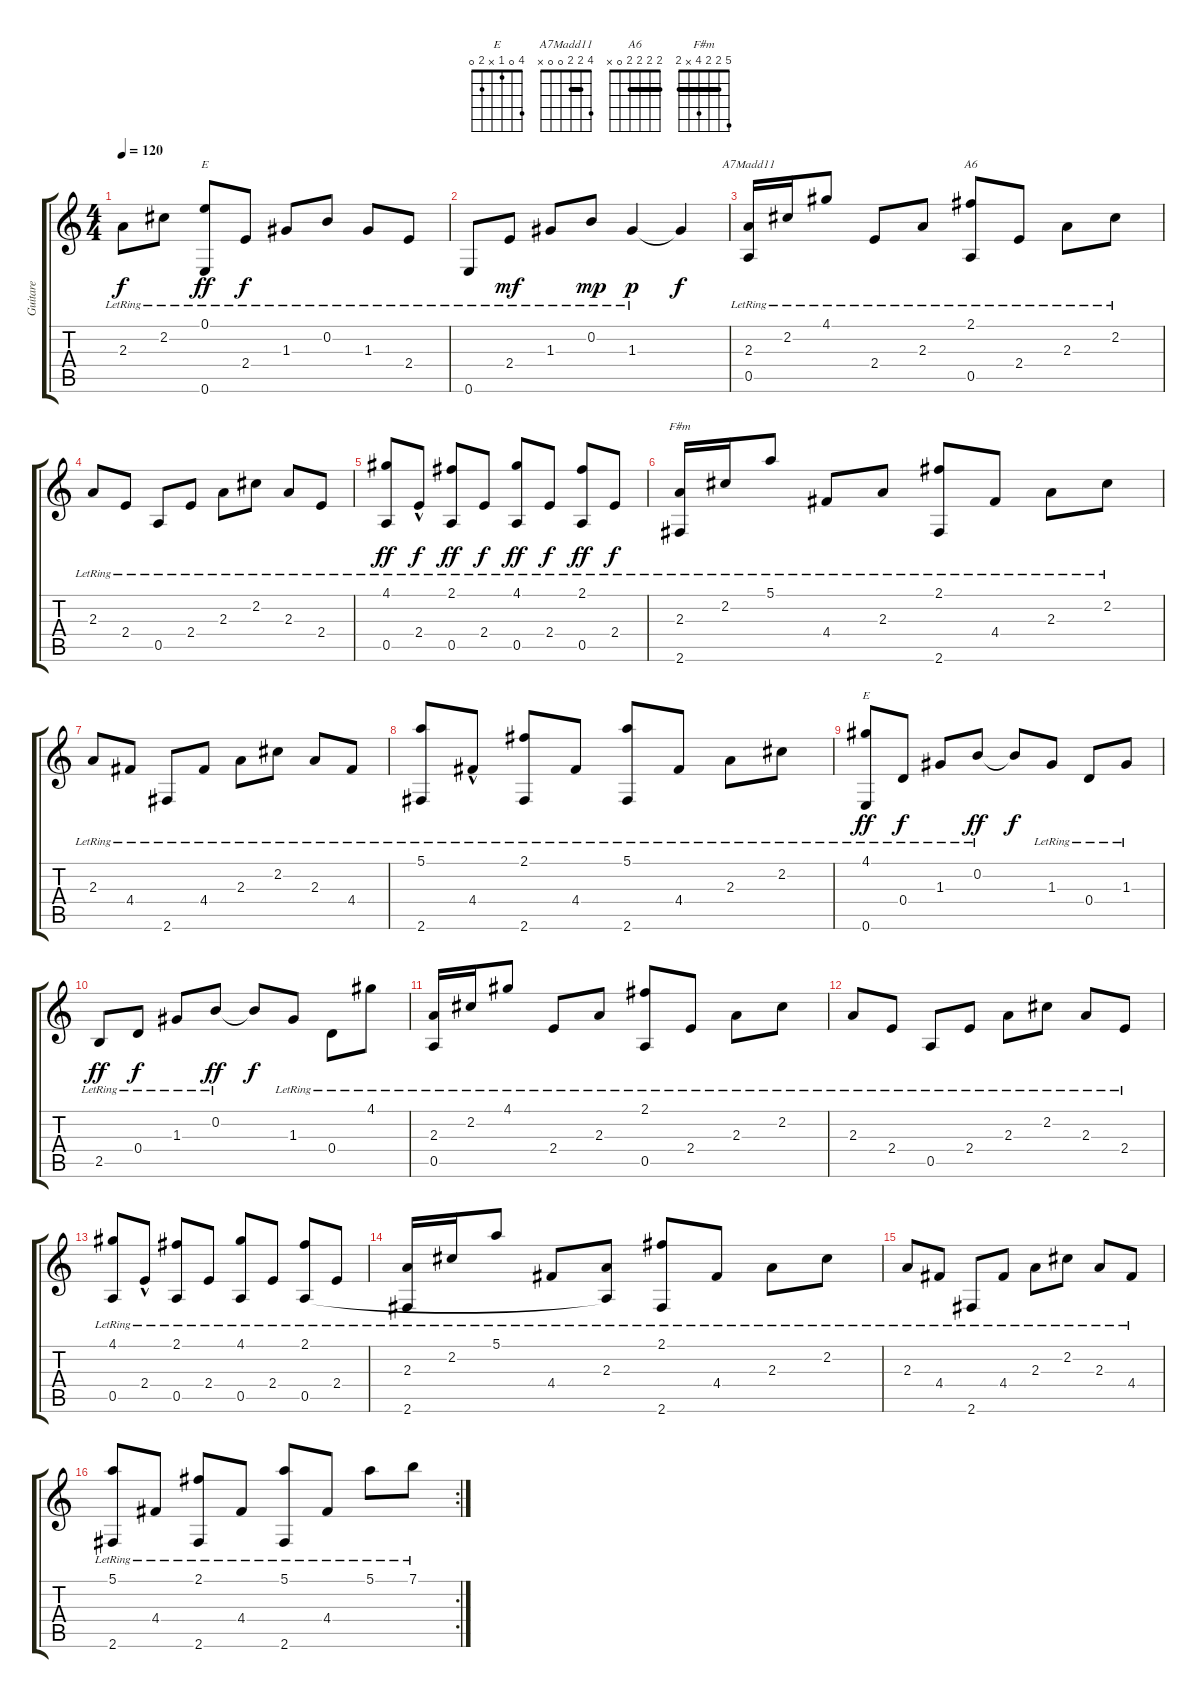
\track ("Guitare" "Guitare") {instrument acousticguitarnylon}
\staff {score tabs}
\tuning (E4 B3 G3 D3 A2 E2) {hide}
\chord ("E" 0 0 1 2 2 0)
\chord ("A7Madd11" 4 2 2 0 0 x) {barre 2}
\chord ("A6" 2 2 2 2 0 x) {barre 2}
\chord ("F#m" 5 2 2 4 x 2) {barre 2}
\chord ("E" 4 0 1 x 2 0)
\ts (4 4)
\tempo 120
\clef g2
\ks c
2.3{lr}.8{dy f} 2.2{lr}.8 (0.1{lr} 0.6{lr}).8{ch "E" dy ff} 2.4{lr}.8{dy f} 1.3{lr}.8 0.2{lr}.8 1.3{lr}.8 2.4{lr}.8 |
0.6{lr}.8 2.4{lr}.8{dy mf} 1.3{lr}.8 0.2{lr}.8{dy mp} 1.3{lr}.4{dy p} 1.3{t}.4{dy f} |
(2.3{lr} 0.5{lr}).16{ch "A7Madd11"} 2.2{lr}.16 4.1{lr}.8 2.4{lr}.8 2.3{lr}.8 (2.1{lr} 0.5{lr}).8{ch "A6"} 2.4{lr}.8 2.3{lr}.8 2.2{lr}.8 |
2.3{lr}.8 2.4{lr}.8 0.5{lr}.8 2.4{lr}.8 2.3{lr}.8 2.2{lr}.8 2.3{lr}.8 2.4{lr}.8 |
(4.1{lr} 0.5{lr}).8{dy ff} 2.4{hac lr}.8{dy f} (2.1{lr} 0.5{lr}).8{dy ff} 2.4{lr}.8{dy f} (4.1{lr} 0.5{lr}).8{dy ff} 2.4{lr}.8{dy f} (2.1{lr} 0.5{lr}).8{dy ff} 2.4{lr}.8{dy f} |
(2.3{lr} 2.6{lr}).16{ch "F#m"} 2.2{lr}.16 5.1{lr}.8 4.4{lr}.8 2.3{lr}.8 (2.1{lr} 2.6{lr}).8 4.4{lr}.8 2.3{lr}.8 2.2{lr}.8 |
2.3{lr}.8 4.4{lr}.8 2.6{lr}.8 4.4{lr}.8 2.3{lr}.8 2.2{lr}.8 2.3{lr}.8 4.4{lr}.8 |
(5.1{lr} 2.6{lr}).8 4.4{hac lr}.8 (2.1{lr} 2.6{lr}).8 4.4{lr}.8 (5.1{lr} 2.6{lr}).8 4.4{lr}.8 2.3{lr}.8 2.2{lr}.8 |
(4.1{lr} 0.6{lr}).8{ch "E" dy ff} 0.4{lr}.8{dy f} 1.3{lr}.8 0.2{lr}.8{dy ff} 0.2{t}.8{dy f} 1.3{lr}.8 0.4{lr}.8 1.3{lr}.8 |
2.5{lr}.8{dy ff} 0.4{lr}.8{dy f} 1.3{lr}.8 0.2{lr}.8{dy ff} 0.2{t}.8{dy f} 1.3{lr}.8 0.4{lr}.8 4.1{lr}.8 |
(2.3{lr} 0.5{lr}).16 2.2{lr}.16 4.1{lr}.8 2.4{lr}.8 2.3{lr}.8 (2.1{lr} 0.5{lr}).8 2.4{lr}.8 2.3{lr}.8 2.2{lr}.8 |
2.3{lr}.8 2.4{lr}.8 0.5{lr}.8 2.4{lr}.8 2.3{lr}.8 2.2{lr}.8 2.3{lr}.8 2.4{lr}.8 |
(4.1{lr} 0.5{lr}).8 2.4{hac lr}.8 (2.1{lr} 0.5{lr}).8 2.4{lr}.8 (4.1{lr} 0.5{lr}).8 2.4{lr}.8 (2.1{lr} 0.5{lr}).8 2.4{lr}.8 |
(2.3{lr} 2.6{lr}).16 2.2{lr}.16 5.1{lr}.8 4.4{lr}.8 (2.3{lr} 0.5{t}).8 (2.1{lr} 2.6{lr}).8 4.4{lr}.8 2.3{lr}.8 2.2{lr}.8 |
2.3{lr}.8 4.4{lr}.8 2.6{lr}.8 4.4{lr}.8 2.3{lr}.8 2.2{lr}.8 2.3{lr}.8 4.4{lr}.8 |
\rc 2
(5.1{lr} 2.6{lr}).8 4.4{lr}.8 (2.1{lr} 2.6{lr}).8 4.4{lr}.8 (5.1{lr} 2.6{lr}).8 4.4{lr}.8 5.1{lr}.8 7.1{lr}.8
